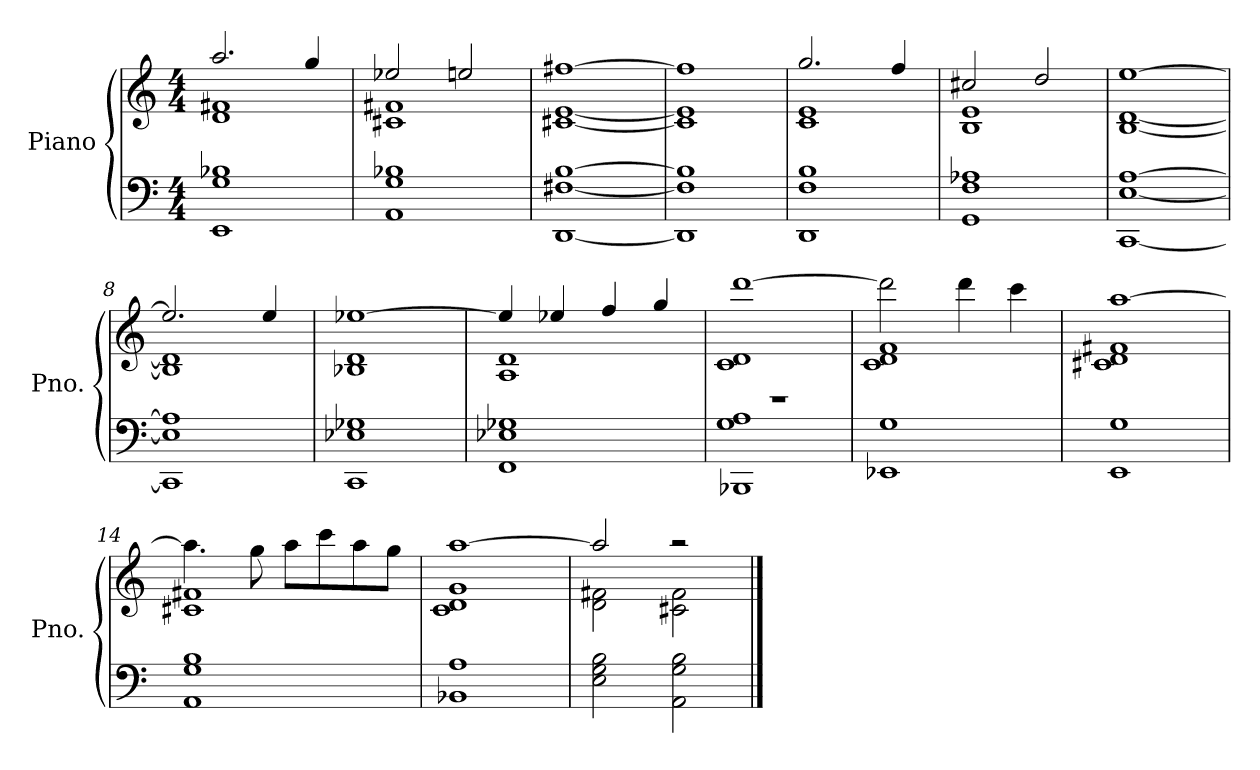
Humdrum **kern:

**kern	**kern
*part1	*part1
*staff2	*staff1
*I"Piano	*
*I'Pno.	*
*clefF4	*clefG2
*k[]	*k[]
*M4/4	*M4/4
*MM150	*MM150
=1	=1
*	*^
1EE 1G 1B-X	2.aa/	1d 1f#X
.	4gg/	.
=2	=2	=2
1AA 1G 1B-X	2ee-X/	1c#X 1f#X
.	2een/	.
=3	=3	=3
[1DD [1F#X [1B	[1ff#X	[1c#X [1e
=4	=4	=4
1DD] 1F#] 1B]	1ff#]	1c#] 1e]
!!LO:LB:g=z	!!
=5	=5	=5
1DD 1F 1B	2.gg/	1c 1e
.	4ff/	.
=6	=6	=6
1GG 1F 1A-X	2cc#X/	1B 1e
.	2dd/	.
=7	=7	=7
[1CC [1E [1A	[1ee	[1B [1d
=8	=8	=8
1CC] 1E] 1A]	2.ee/]	1B] 1d]
.	4ee/	.
!!LO:LB:g=z	!!
=9	=9	=9
1CC 1E-X 1G-X	[1ee-X	1B-X 1d
=10	=10	=10
1FF 1E-X 1G-X	4ee-/]	1A 1d
.	4ee-X/	.
.	4ff/	.
.	4gg/	.
=11	=11	=11
*^	*	*
1r	1BBB-X 1G 1A	[1ddd	1c 1d
*v	*v	*	*
=12	=12	=12
1EE-X 1G	2ddd\]	1c 1d 1f
.	4ddd\	.
.	4ccc\	.
!!LO:LB:g=z	!!
=13	=13	=13
1EE 1G	[1aa	1c#X 1d 1f#X
=14	=14	=14
1AA 1G 1B	4.aa\]	1c#X 1f#X
.	8gg\	.
.	8aa\L	.
.	8ccc\	.
.	8aa\	.
.	8gg\J	.
=15	=15	=15
1BB-X 1A	[1aa	1c 1d 1g
=16	=16	=16
2E\ 2G\ 2B\	2aa/]	2d\ 2f#X\
2AA\ 2G\ 2B\	2r	2c#X\ 2f#\
*	*v	*v
==	==
*-	*-
